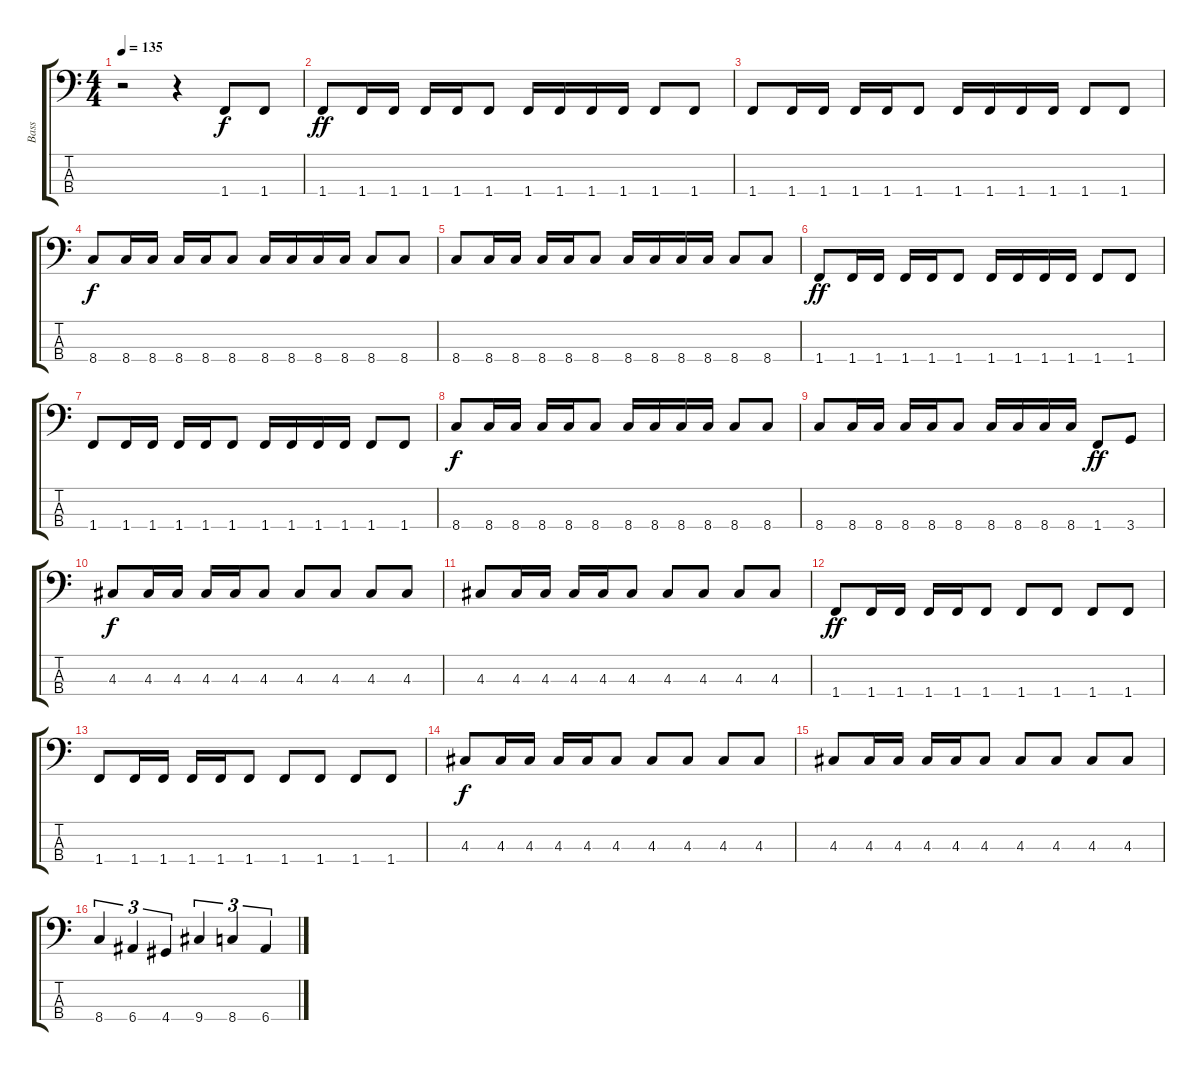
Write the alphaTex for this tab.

\track ("Bass" "Bass") {instrument electricbasspick}
\staff {score tabs}
\tuning (G2 D2 A1 E1) {hide}
\ts (4 4)
\tempo 135
\clef f4
\ks c
r.2{dy f instrument electricbasspick} r.4 1.4.8 1.4.8 |
1.4.8{dy ff} 1.4.16 1.4.16 1.4.16 1.4.16 1.4.8 1.4.16 1.4.16 1.4.16 1.4.16 1.4.8 1.4.8 |
1.4.8 1.4.16 1.4.16 1.4.16 1.4.16 1.4.8 1.4.16 1.4.16 1.4.16 1.4.16 1.4.8 1.4.8 |
8.4.8{dy f} 8.4.16 8.4.16 8.4.16 8.4.16 8.4.8 8.4.16 8.4.16 8.4.16 8.4.16 8.4.8 8.4.8 |
8.4.8 8.4.16 8.4.16 8.4.16 8.4.16 8.4.8 8.4.16 8.4.16 8.4.16 8.4.16 8.4.8 8.4.8 |
1.4.8{dy ff} 1.4.16 1.4.16 1.4.16 1.4.16 1.4.8 1.4.16 1.4.16 1.4.16 1.4.16 1.4.8 1.4.8 |
1.4.8 1.4.16 1.4.16 1.4.16 1.4.16 1.4.8 1.4.16 1.4.16 1.4.16 1.4.16 1.4.8 1.4.8 |
8.4.8{dy f} 8.4.16 8.4.16 8.4.16 8.4.16 8.4.8 8.4.16 8.4.16 8.4.16 8.4.16 8.4.8 8.4.8 |
8.4.8 8.4.16 8.4.16 8.4.16 8.4.16 8.4.8 8.4.16 8.4.16 8.4.16 8.4.16 1.4.8{dy ff} 3.4.8 |
4.3.8{dy f} 4.3.16 4.3.16 4.3.16 4.3.16 4.3.8 4.3.8 4.3.8 4.3.8 4.3.8 |
4.3.8 4.3.16 4.3.16 4.3.16 4.3.16 4.3.8 4.3.8 4.3.8 4.3.8 4.3.8 |
1.4.8{dy ff} 1.4.16 1.4.16 1.4.16 1.4.16 1.4.8 1.4.8 1.4.8 1.4.8 1.4.8 |
1.4.8 1.4.16 1.4.16 1.4.16 1.4.16 1.4.8 1.4.8 1.4.8 1.4.8 1.4.8 |
4.3.8{dy f} 4.3.16 4.3.16 4.3.16 4.3.16 4.3.8 4.3.8 4.3.8 4.3.8 4.3.8 |
4.3.8 4.3.16 4.3.16 4.3.16 4.3.16 4.3.8 4.3.8 4.3.8 4.3.8 4.3.8 |
8.4.4{tu (3 2)} 6.4.4{tu (3 2)} 4.4.4{tu (3 2)} 9.4.4{tu (3 2)} 8.4.4{tu (3 2)} 6.4.4{tu (3 2)}
